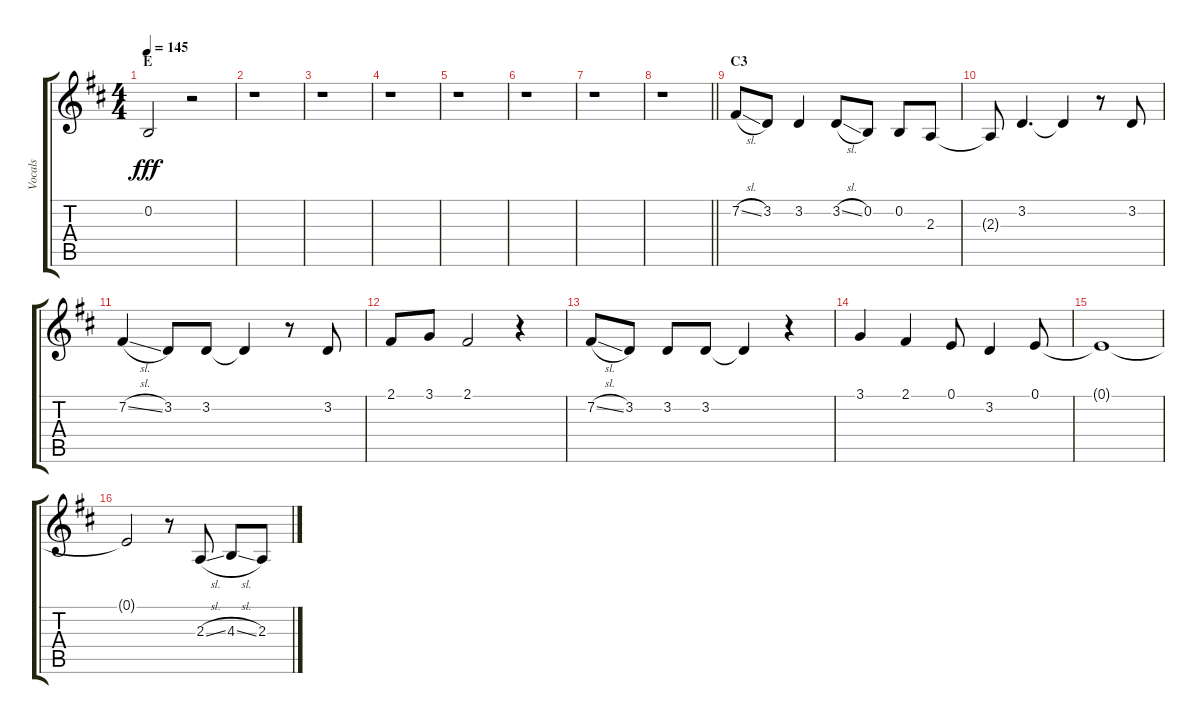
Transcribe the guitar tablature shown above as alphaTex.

\track ("Vocals" "Vocals") {instrument voiceoohs}
\staff {score tabs}
\tuning (E4 B3 G3 D3 A2 E2) {hide}
\ts (4 4)
\section ("" "E")
\tempo 145
\clef g2
\ks d
0.2.2{dy fff} r.2 |
r.1 |
r.1 |
r.1 |
r.1 |
r.1 |
r.1 |
\barLineRight lightlight
r.1 |
\section ("" "C3")
7.2{sl}.8 3.2.8 3.2.4 3.2{sl}.8 0.2.8 0.2.8 2.3.8 |
2.3{t}.8 3.2.4{d} 3.2{t}.4 r.8 3.2.8 |
7.2{sl}.4 3.2.8 3.2.8 3.2{t}.4 r.8 3.2.8 |
2.1.8 3.1.8 2.1.2 r.4 |
7.2{sl}.8 3.2.8 3.2.8 3.2.8 3.2{t}.4 r.4 |
3.1.4 2.1.4 0.1.8 3.2.4 0.1.8 |
0.1{t}.1 |
0.1{t}.2 r.8 2.3{sl}.8 4.3{sl}.8 2.3.8
